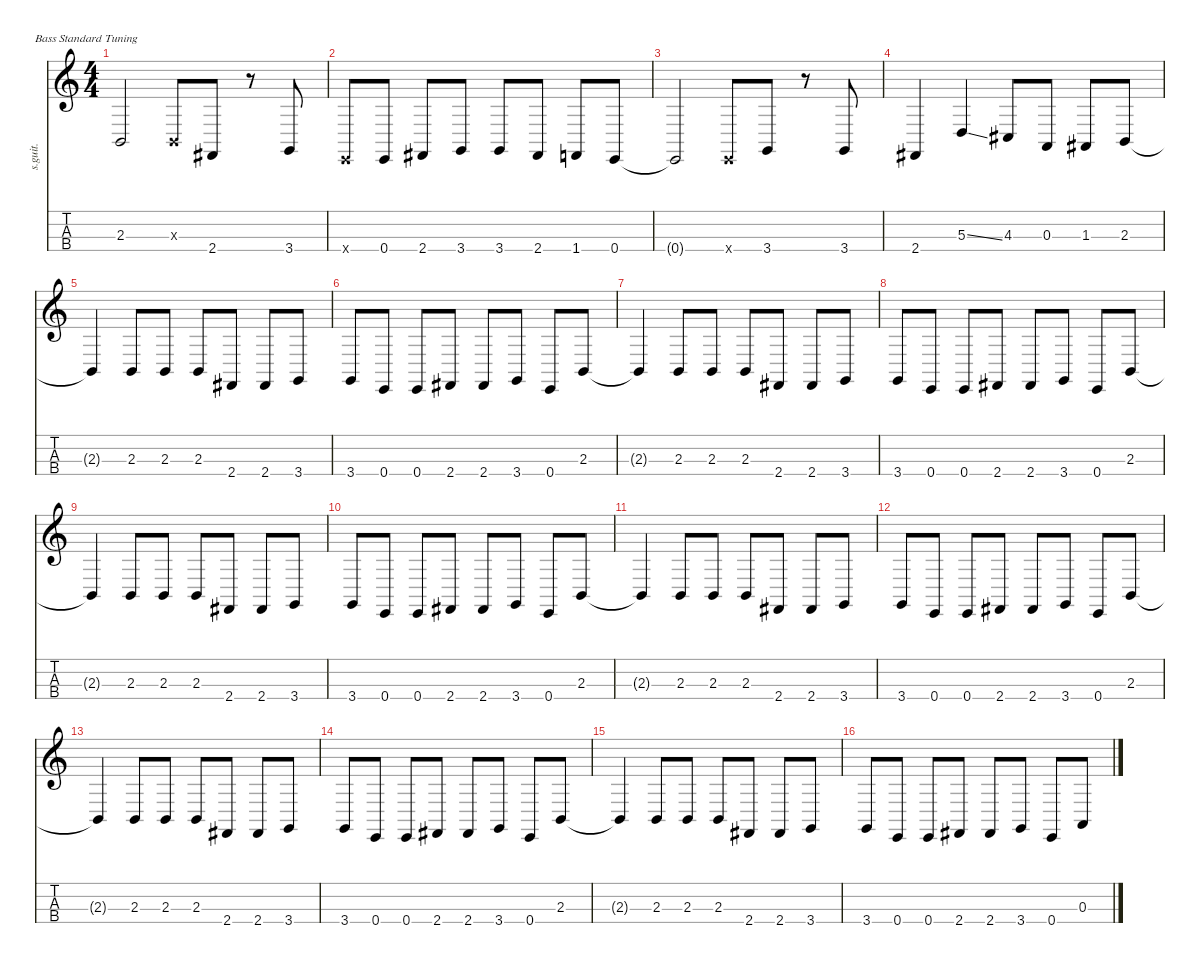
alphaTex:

\defaultSystemsLayout 4
\hideDynamics
\bracketExtendMode nobrackets
\track ("David Ellefson (Bass)" "s.guit.") {instrument electricbasspick}
\staff {score tabs}
\tuning (G2 D2 A1 E1)
\ts (4 4)
\tempo (196 hide)
\clef g2
\ks c
2.3.2{lyrics (0 "") lyrics (1 "") lyrics (2 "") lyrics (3 "") lyrics (4 "") dy ff} 2.3{x}.8{lyrics (0 "") lyrics (1 "") lyrics (2 "") lyrics (3 "") lyrics (4 "")} 2.4{acc #}.8{lyrics (0 "") lyrics (1 "") lyrics (2 "") lyrics (3 "") lyrics (4 "")} r.8 3.4.8{lyrics (0 "") lyrics (1 "") lyrics (2 "") lyrics (3 "") lyrics (4 "")} |
0.4{x}.8{lyrics (0 "") lyrics (1 "") lyrics (2 "") lyrics (3 "") lyrics (4 "")} 0.4.8{lyrics (0 "") lyrics (1 "") lyrics (2 "") lyrics (3 "") lyrics (4 "")} 2.4{acc #}.8{lyrics (0 "") lyrics (1 "") lyrics (2 "") lyrics (3 "") lyrics (4 "")} 3.4.8{lyrics (0 "") lyrics (1 "") lyrics (2 "") lyrics (3 "") lyrics (4 "")} 3.4.8{lyrics (0 "") lyrics (1 "") lyrics (2 "") lyrics (3 "") lyrics (4 "")} 2.4{acc #}.8{lyrics (0 "") lyrics (1 "") lyrics (2 "") lyrics (3 "") lyrics (4 "")} 1.4.8{lyrics (0 "") lyrics (1 "") lyrics (2 "") lyrics (3 "") lyrics (4 "")} 0.4.8{lyrics (0 "") lyrics (1 "") lyrics (2 "") lyrics (3 "") lyrics (4 "")} |
0.4{t}.2{lyrics (0 "") lyrics (1 "") lyrics (2 "") lyrics (3 "") lyrics (4 "")} 0.4{x}.8{lyrics (0 "") lyrics (1 "") lyrics (2 "") lyrics (3 "") lyrics (4 "")} 3.4.8{lyrics (0 "") lyrics (1 "") lyrics (2 "") lyrics (3 "") lyrics (4 "")} r.8 3.4.8{lyrics (0 "") lyrics (1 "") lyrics (2 "") lyrics (3 "") lyrics (4 "")} |
2.4{acc #}.4{lyrics (0 "") lyrics (1 "") lyrics (2 "") lyrics (3 "") lyrics (4 "")} 5.3{ss}.4{lyrics (0 "") lyrics (1 "") lyrics (2 "") lyrics (3 "") lyrics (4 "")} 4.3{acc #}.8{lyrics (0 "") lyrics (1 "") lyrics (2 "") lyrics (3 "") lyrics (4 "")} 0.3.8{lyrics (0 "") lyrics (1 "") lyrics (2 "") lyrics (3 "") lyrics (4 "")} 1.3{acc #}.8{lyrics (0 "") lyrics (1 "") lyrics (2 "") lyrics (3 "") lyrics (4 "")} 2.3.8{lyrics (0 "") lyrics (1 "") lyrics (2 "") lyrics (3 "") lyrics (4 "")} |
2.3{t}.4{lyrics (0 "") lyrics (1 "") lyrics (2 "") lyrics (3 "") lyrics (4 "")} 2.3.8{lyrics (0 "") lyrics (1 "") lyrics (2 "") lyrics (3 "") lyrics (4 "")} 2.3.8{lyrics (0 "") lyrics (1 "") lyrics (2 "") lyrics (3 "") lyrics (4 "")} 2.3.8{lyrics (0 "") lyrics (1 "") lyrics (2 "") lyrics (3 "") lyrics (4 "")} 2.4{acc #}.8{lyrics (0 "") lyrics (1 "") lyrics (2 "") lyrics (3 "") lyrics (4 "")} 2.4{acc #}.8{lyrics (0 "") lyrics (1 "") lyrics (2 "") lyrics (3 "") lyrics (4 "")} 3.4.8{lyrics (0 "") lyrics (1 "") lyrics (2 "") lyrics (3 "") lyrics (4 "")} |
3.4.8{lyrics (0 "") lyrics (1 "") lyrics (2 "") lyrics (3 "") lyrics (4 "")} 0.4.8{lyrics (0 "") lyrics (1 "") lyrics (2 "") lyrics (3 "") lyrics (4 "")} 0.4.8{lyrics (0 "") lyrics (1 "") lyrics (2 "") lyrics (3 "") lyrics (4 "")} 2.4{acc #}.8{lyrics (0 "") lyrics (1 "") lyrics (2 "") lyrics (3 "") lyrics (4 "")} 2.4{acc #}.8{lyrics (0 "") lyrics (1 "") lyrics (2 "") lyrics (3 "") lyrics (4 "")} 3.4.8{lyrics (0 "") lyrics (1 "") lyrics (2 "") lyrics (3 "") lyrics (4 "")} 0.4.8{lyrics (0 "") lyrics (1 "") lyrics (2 "") lyrics (3 "") lyrics (4 "")} 2.3.8{lyrics (0 "") lyrics (1 "") lyrics (2 "") lyrics (3 "") lyrics (4 "")} |
2.3{t}.4{lyrics (0 "") lyrics (1 "") lyrics (2 "") lyrics (3 "") lyrics (4 "")} 2.3.8{lyrics (0 "") lyrics (1 "") lyrics (2 "") lyrics (3 "") lyrics (4 "")} 2.3.8{lyrics (0 "") lyrics (1 "") lyrics (2 "") lyrics (3 "") lyrics (4 "")} 2.3.8{lyrics (0 "") lyrics (1 "") lyrics (2 "") lyrics (3 "") lyrics (4 "")} 2.4{acc #}.8{lyrics (0 "") lyrics (1 "") lyrics (2 "") lyrics (3 "") lyrics (4 "")} 2.4{acc #}.8{lyrics (0 "") lyrics (1 "") lyrics (2 "") lyrics (3 "") lyrics (4 "")} 3.4.8{lyrics (0 "") lyrics (1 "") lyrics (2 "") lyrics (3 "") lyrics (4 "")} |
3.4.8{lyrics (0 "") lyrics (1 "") lyrics (2 "") lyrics (3 "") lyrics (4 "")} 0.4.8{lyrics (0 "") lyrics (1 "") lyrics (2 "") lyrics (3 "") lyrics (4 "")} 0.4.8{lyrics (0 "") lyrics (1 "") lyrics (2 "") lyrics (3 "") lyrics (4 "")} 2.4{acc #}.8{lyrics (0 "") lyrics (1 "") lyrics (2 "") lyrics (3 "") lyrics (4 "")} 2.4{acc #}.8{lyrics (0 "") lyrics (1 "") lyrics (2 "") lyrics (3 "") lyrics (4 "")} 3.4.8{lyrics (0 "") lyrics (1 "") lyrics (2 "") lyrics (3 "") lyrics (4 "")} 0.4.8{lyrics (0 "") lyrics (1 "") lyrics (2 "") lyrics (3 "") lyrics (4 "")} 2.3.8{lyrics (0 "") lyrics (1 "") lyrics (2 "") lyrics (3 "") lyrics (4 "")} |
2.3{t}.4{lyrics (0 "") lyrics (1 "") lyrics (2 "") lyrics (3 "") lyrics (4 "")} 2.3.8{lyrics (0 "") lyrics (1 "") lyrics (2 "") lyrics (3 "") lyrics (4 "")} 2.3.8{lyrics (0 "") lyrics (1 "") lyrics (2 "") lyrics (3 "") lyrics (4 "")} 2.3.8{lyrics (0 "") lyrics (1 "") lyrics (2 "") lyrics (3 "") lyrics (4 "")} 2.4{acc #}.8{lyrics (0 "") lyrics (1 "") lyrics (2 "") lyrics (3 "") lyrics (4 "")} 2.4{acc #}.8{lyrics (0 "") lyrics (1 "") lyrics (2 "") lyrics (3 "") lyrics (4 "")} 3.4.8{lyrics (0 "") lyrics (1 "") lyrics (2 "") lyrics (3 "") lyrics (4 "")} |
3.4.8{lyrics (0 "") lyrics (1 "") lyrics (2 "") lyrics (3 "") lyrics (4 "")} 0.4.8{lyrics (0 "") lyrics (1 "") lyrics (2 "") lyrics (3 "") lyrics (4 "")} 0.4.8{lyrics (0 "") lyrics (1 "") lyrics (2 "") lyrics (3 "") lyrics (4 "")} 2.4{acc #}.8{lyrics (0 "") lyrics (1 "") lyrics (2 "") lyrics (3 "") lyrics (4 "")} 2.4{acc #}.8{lyrics (0 "") lyrics (1 "") lyrics (2 "") lyrics (3 "") lyrics (4 "")} 3.4.8{lyrics (0 "") lyrics (1 "") lyrics (2 "") lyrics (3 "") lyrics (4 "")} 0.4.8{lyrics (0 "") lyrics (1 "") lyrics (2 "") lyrics (3 "") lyrics (4 "")} 2.3.8{lyrics (0 "") lyrics (1 "") lyrics (2 "") lyrics (3 "") lyrics (4 "")} |
2.3{t}.4{lyrics (0 "") lyrics (1 "") lyrics (2 "") lyrics (3 "") lyrics (4 "")} 2.3.8{lyrics (0 "") lyrics (1 "") lyrics (2 "") lyrics (3 "") lyrics (4 "")} 2.3.8{lyrics (0 "") lyrics (1 "") lyrics (2 "") lyrics (3 "") lyrics (4 "")} 2.3.8{lyrics (0 "") lyrics (1 "") lyrics (2 "") lyrics (3 "") lyrics (4 "")} 2.4{acc #}.8{lyrics (0 "") lyrics (1 "") lyrics (2 "") lyrics (3 "") lyrics (4 "")} 2.4{acc #}.8{lyrics (0 "") lyrics (1 "") lyrics (2 "") lyrics (3 "") lyrics (4 "")} 3.4.8{lyrics (0 "") lyrics (1 "") lyrics (2 "") lyrics (3 "") lyrics (4 "")} |
3.4.8{lyrics (0 "") lyrics (1 "") lyrics (2 "") lyrics (3 "") lyrics (4 "")} 0.4.8{lyrics (0 "") lyrics (1 "") lyrics (2 "") lyrics (3 "") lyrics (4 "")} 0.4.8{lyrics (0 "") lyrics (1 "") lyrics (2 "") lyrics (3 "") lyrics (4 "")} 2.4{acc #}.8{lyrics (0 "") lyrics (1 "") lyrics (2 "") lyrics (3 "") lyrics (4 "")} 2.4{acc #}.8{lyrics (0 "") lyrics (1 "") lyrics (2 "") lyrics (3 "") lyrics (4 "")} 3.4.8{lyrics (0 "") lyrics (1 "") lyrics (2 "") lyrics (3 "") lyrics (4 "")} 0.4.8{lyrics (0 "") lyrics (1 "") lyrics (2 "") lyrics (3 "") lyrics (4 "")} 2.3.8{lyrics (0 "") lyrics (1 "") lyrics (2 "") lyrics (3 "") lyrics (4 "")} |
2.3{t}.4{lyrics (0 "") lyrics (1 "") lyrics (2 "") lyrics (3 "") lyrics (4 "")} 2.3.8{lyrics (0 "") lyrics (1 "") lyrics (2 "") lyrics (3 "") lyrics (4 "")} 2.3.8{lyrics (0 "") lyrics (1 "") lyrics (2 "") lyrics (3 "") lyrics (4 "")} 2.3.8{lyrics (0 "") lyrics (1 "") lyrics (2 "") lyrics (3 "") lyrics (4 "")} 2.4{acc #}.8{lyrics (0 "") lyrics (1 "") lyrics (2 "") lyrics (3 "") lyrics (4 "")} 2.4{acc #}.8{lyrics (0 "") lyrics (1 "") lyrics (2 "") lyrics (3 "") lyrics (4 "")} 3.4.8{lyrics (0 "") lyrics (1 "") lyrics (2 "") lyrics (3 "") lyrics (4 "")} |
3.4.8{lyrics (0 "") lyrics (1 "") lyrics (2 "") lyrics (3 "") lyrics (4 "")} 0.4.8{lyrics (0 "") lyrics (1 "") lyrics (2 "") lyrics (3 "") lyrics (4 "")} 0.4.8{lyrics (0 "") lyrics (1 "") lyrics (2 "") lyrics (3 "") lyrics (4 "")} 2.4{acc #}.8{lyrics (0 "") lyrics (1 "") lyrics (2 "") lyrics (3 "") lyrics (4 "")} 2.4{acc #}.8{lyrics (0 "") lyrics (1 "") lyrics (2 "") lyrics (3 "") lyrics (4 "")} 3.4.8{lyrics (0 "") lyrics (1 "") lyrics (2 "") lyrics (3 "") lyrics (4 "")} 0.4.8{lyrics (0 "") lyrics (1 "") lyrics (2 "") lyrics (3 "") lyrics (4 "")} 2.3.8{lyrics (0 "") lyrics (1 "") lyrics (2 "") lyrics (3 "") lyrics (4 "")} |
2.3{t}.4{lyrics (0 "") lyrics (1 "") lyrics (2 "") lyrics (3 "") lyrics (4 "")} 2.3.8{lyrics (0 "") lyrics (1 "") lyrics (2 "") lyrics (3 "") lyrics (4 "")} 2.3.8{lyrics (0 "") lyrics (1 "") lyrics (2 "") lyrics (3 "") lyrics (4 "")} 2.3.8{lyrics (0 "") lyrics (1 "") lyrics (2 "") lyrics (3 "") lyrics (4 "")} 2.4{acc #}.8{lyrics (0 "") lyrics (1 "") lyrics (2 "") lyrics (3 "") lyrics (4 "")} 2.4{acc #}.8{lyrics (0 "") lyrics (1 "") lyrics (2 "") lyrics (3 "") lyrics (4 "")} 3.4.8{lyrics (0 "") lyrics (1 "") lyrics (2 "") lyrics (3 "") lyrics (4 "")} |
3.4.8{lyrics (0 "") lyrics (1 "") lyrics (2 "") lyrics (3 "") lyrics (4 "")} 0.4.8{lyrics (0 "") lyrics (1 "") lyrics (2 "") lyrics (3 "") lyrics (4 "")} 0.4.8{lyrics (0 "") lyrics (1 "") lyrics (2 "") lyrics (3 "") lyrics (4 "")} 2.4{acc #}.8{lyrics (0 "") lyrics (1 "") lyrics (2 "") lyrics (3 "") lyrics (4 "")} 2.4{acc #}.8{lyrics (0 "") lyrics (1 "") lyrics (2 "") lyrics (3 "") lyrics (4 "")} 3.4.8{lyrics (0 "") lyrics (1 "") lyrics (2 "") lyrics (3 "") lyrics (4 "")} 0.4.8{lyrics (0 "") lyrics (1 "") lyrics (2 "") lyrics (3 "") lyrics (4 "")} 0.3.8{lyrics (0 "") lyrics (1 "") lyrics (2 "") lyrics (3 "") lyrics (4 "")}
